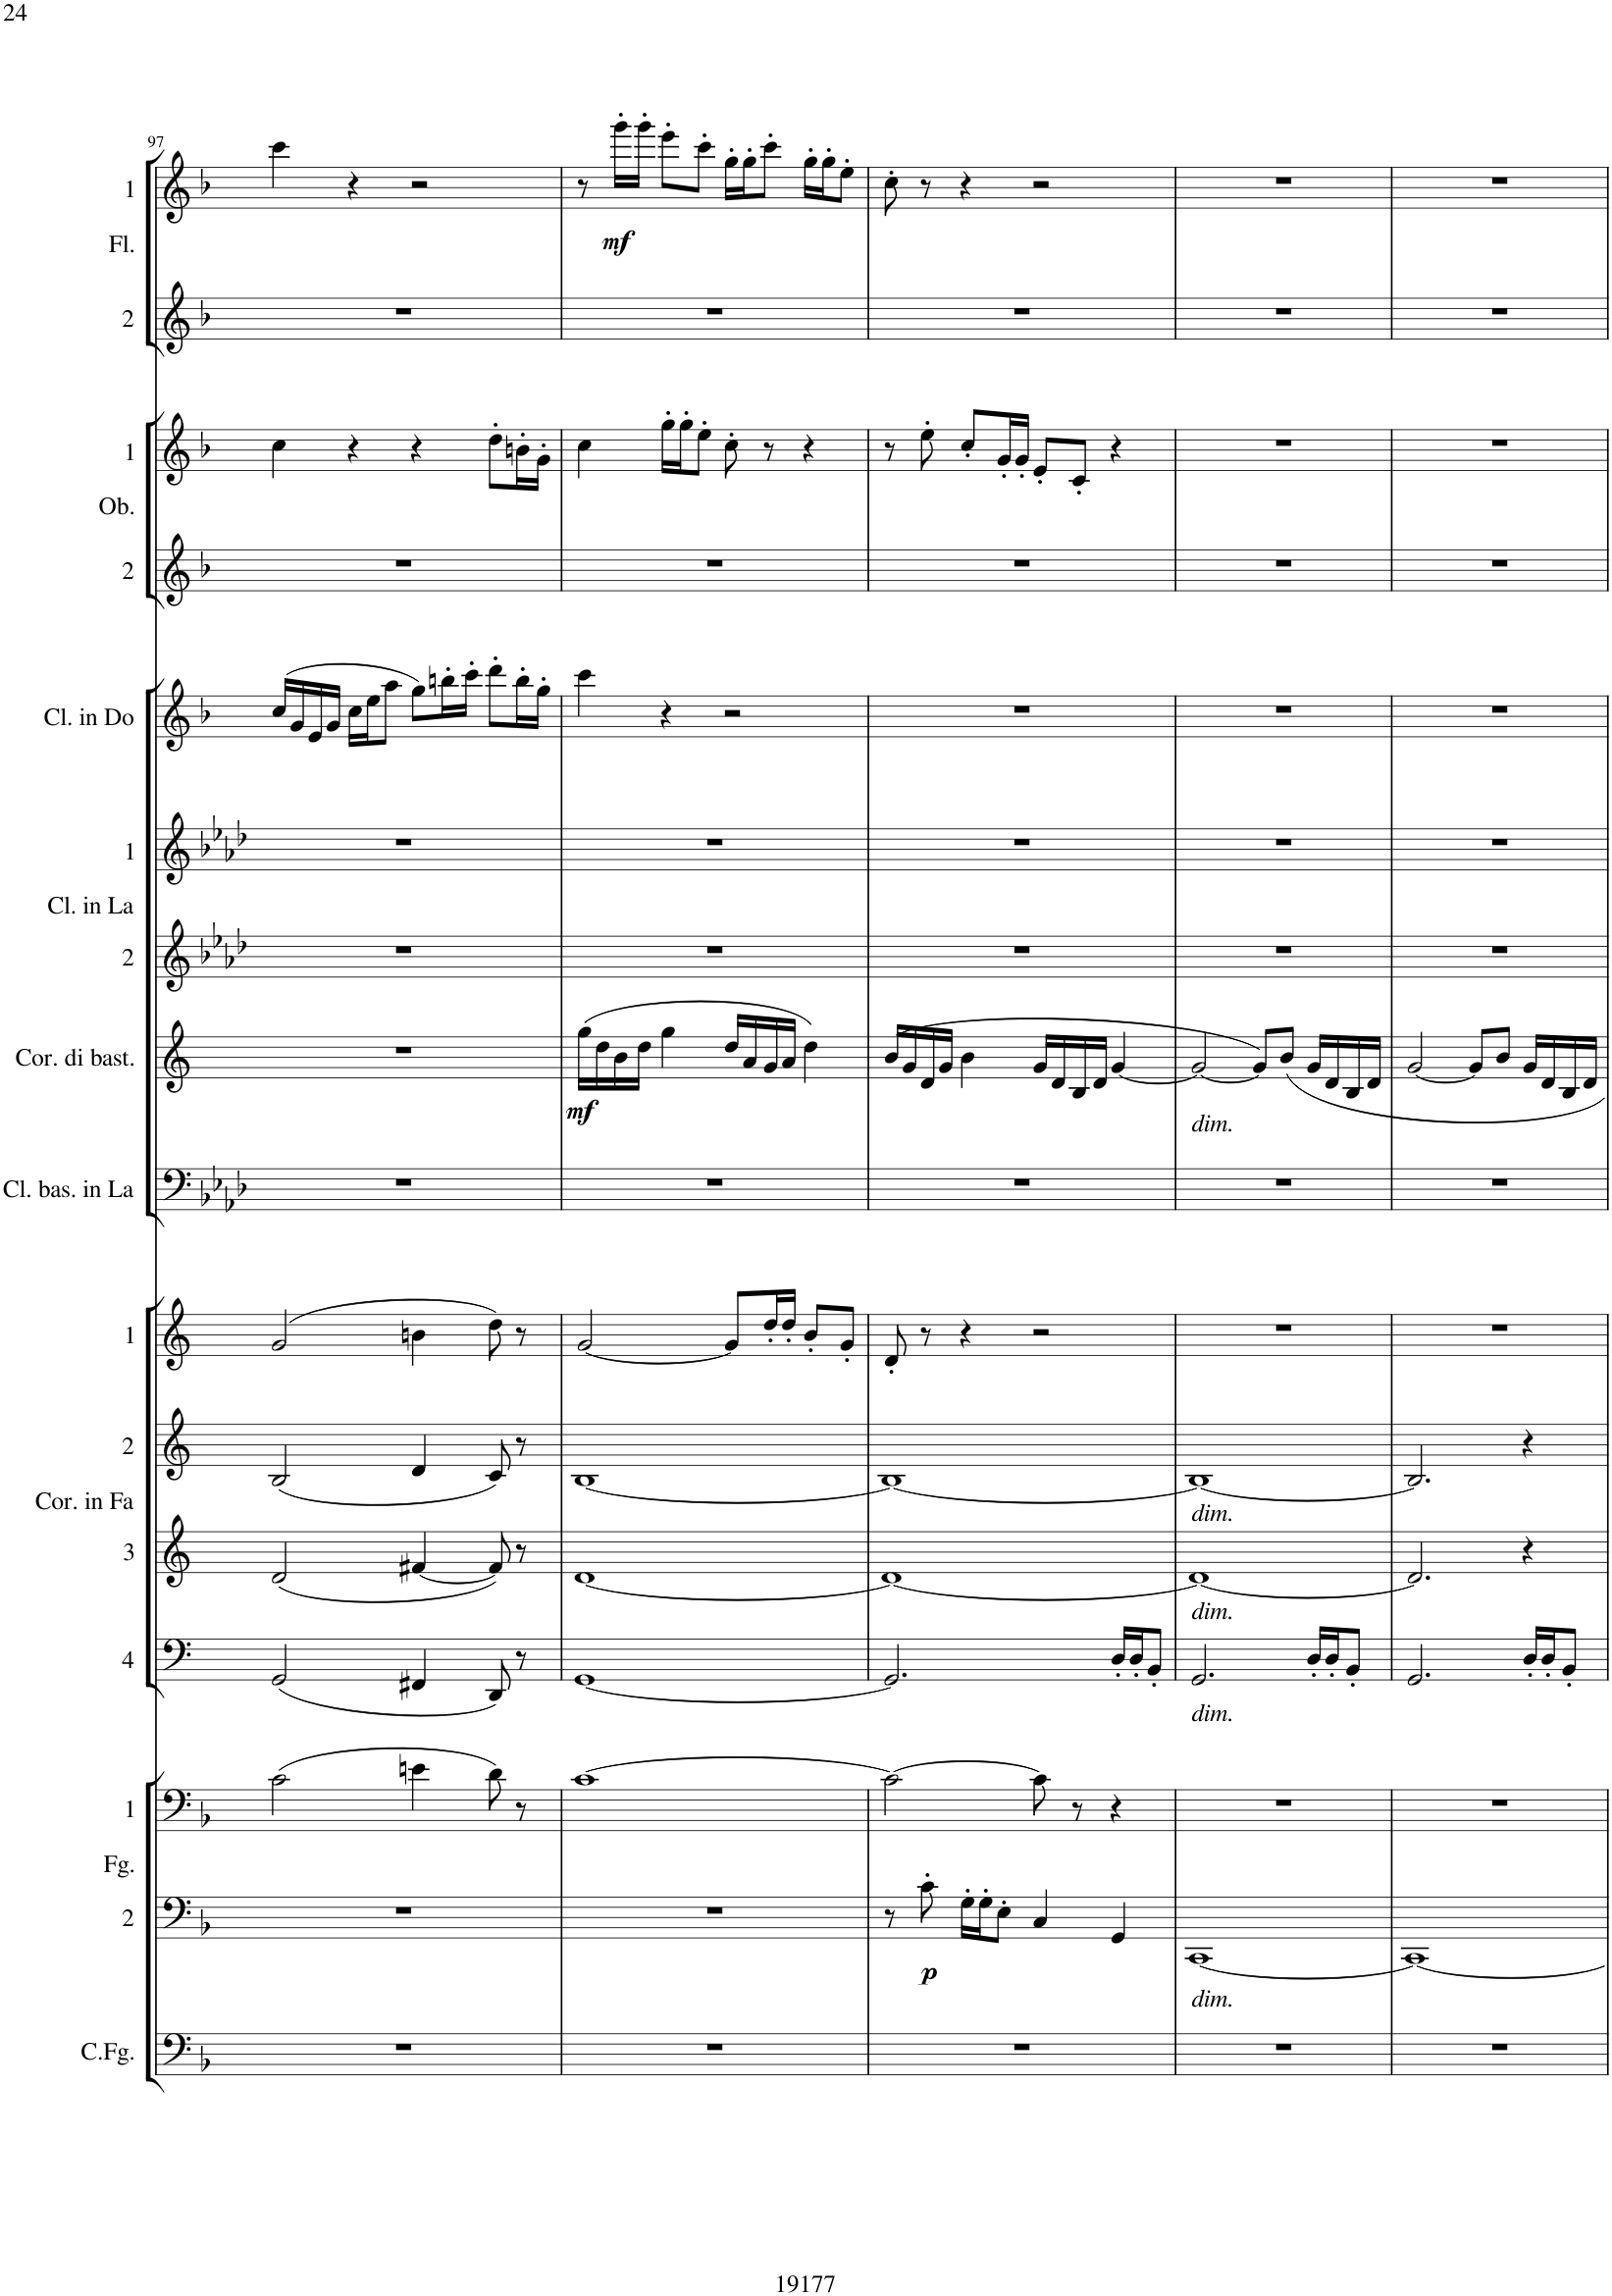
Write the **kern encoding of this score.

**kern	**kern	**dynam	**kern	**kern	**kern	**kern	**kern	**kern	**kern	**dynam	**kern	**kern	**kern	**kern	**kern	**kern	**kern	**dynam
*part16	*part15	*part15	*part14	*part13	*part12	*part11	*part10	*part9	*part8	*part8	*part7	*part6	*part5	*part4	*part3	*part2	*part1	*part1
*staff16	*staff15	*staff15	*staff14	*staff13	*staff12	*staff11	*staff10	*staff9	*staff8	*staff8	*staff7	*staff6	*staff5	*staff4	*staff3	*staff2	*staff1	*staff1
*I"Contrafagotto	*I"2	*	*I"1  Fagotti	*I"4	*I"3	*I"2  Corni in Fa	*I"1	*I"Clarinetto basso in La	*I"Corno di bassetto	*	*I"2	*I"1  Clarinetti in La	*I"Clarinetto in Do	*I"2	*I"1  Oboi	*I"2	*I"1  Flauti	*
*I'C.Fg.	*	*	*I'1  Fg.	*	*	*I'2  Cor. in Fa	*	*I'Cl. bas. in La	*I'Cor. di bast.	*	*	*I'1  Cl. in La	*I'Cl. in Do	*	*I'1  Ob.	*	*I'1  Fl.	*
!!LO:PB:g=z
*clefF4	*clefF4	*	*clefF4	*clefF4	*clefG2	*clefG2	*clefG2	*clefF4	*clefG2	*	*clefG2	*clefG2	*clefG2	*clefG2	*clefG2	*clefG2	*clefG2	*
*Trd7c12	*	*	*	*Trd4c7	*Trd4c7	*Trd4c7	*Trd4c7	*Trd2c3	*Trd4c7	*	*Trd2c3	*Trd2c3	*Trd1c2	*	*	*	*	*
*k[b-]	*k[b-]	*	*k[b-]	*k[]	*k[]	*k[]	*k[]	*k[b-e-a-d-]	*k[]	*	*k[b-e-a-d-]	*k[b-e-a-d-]	*k[b-]	*k[b-]	*k[b-]	*k[b-]	*k[b-]	*
*M4/4	*M4/4	*	*M4/4	*M4/4	*M4/4	*M4/4	*M4/4	*M4/4	*M4/4	*	*M4/4	*M4/4	*M4/4	*M4/4	*M4/4	*M4/4	*M4/4	*
*met(c)	*met(c)	*	*met(c)	*met(c)	*met(c)	*met(c)	*met(c)	*met(c)	*met(c)	*	*met(c)	*met(c)	*met(c)	*	*	*met(c)	*met(c)	*
=97	=97	=97	=97	=97	=97	=97	=97	=97	=97	=97	=97	=97	=97	=97	=97	=97	=97	=97
1r	1r	.	(2c\	(2GG/	(2d/	(2B/	(2g/	1r	1r	.	1r	1r	(16cc/LL	1r	4cc\	1r	4ccc\	.
.	.	.	.	.	.	.	.	.	.	.	.	.	16g/	.	.	.	.	.
.	.	.	.	.	.	.	.	.	.	.	.	.	16e/	.	.	.	.	.
.	.	.	.	.	.	.	.	.	.	.	.	.	16g/JJ	.	.	.	.	.
.	.	.	.	.	.	.	.	.	.	.	.	.	16cc\LL	.	4r	.	4r	.
.	.	.	.	.	.	.	.	.	.	.	.	.	16ee\J	.	.	.	.	.
.	.	.	.	.	.	.	.	.	.	.	.	.	8aa\J	.	.	.	.	.
.	.	.	4en\	4FF#X/	[4f#X/	4d/	4bn\	.	.	.	.	.	8gg\L)	.	4r	.	2r	.
.	.	.	.	.	.	.	.	.	.	.	.	.	16bbn'\L	.	.	.	.	.
.	.	.	.	.	.	.	.	.	.	.	.	.	16ccc'\JJ	.	.	.	.	.
.	.	.	8d\)	8DD/)	8f#/])	8c/)	8dd\)	.	.	.	.	.	8ddd'\L	.	8dd'\L	.	.	.
.	.	.	8r	8r	8r	8r	8r	.	.	.	.	.	16bb'\L	.	16bn'\L	.	.	.
.	.	.	.	.	.	.	.	.	.	.	.	.	16gg'\JJ	.	16g'\JJ	.	.	.
=98	=98	=98	=98	=98	=98	=98	=98	=98	=98	=98	=98	=98	=98	=98	=98	=98	=98	=98
!	!	!	!	!	!	!	!	!	!	!LO:DY:b	!	!	!	!	!	!	!	!
1r	1r	.	[1c	[1GG	[1d	[1B	[2g/	1r	(16gg\LL	mf	1r	1r	4ccc\	1r	4cc\	1r	8r	.
.	.	.	.	.	.	.	.	.	16dd\	.	.	.	.	.	.	.	.	.
!	!	!	!	!	!	!	!	!	!	!	!	!	!	!	!	!	!	!LO:DY:b
.	.	.	.	.	.	.	.	.	16b\	.	.	.	.	.	.	.	16ggg'\LL	mf
.	.	.	.	.	.	.	.	.	16dd\JJ	.	.	.	.	.	.	.	16ggg'\JJ	.
.	.	.	.	.	.	.	.	.	4gg\	.	.	.	4r	.	16gg'\LL	.	8eee'\L	.
.	.	.	.	.	.	.	.	.	.	.	.	.	.	.	16gg'\J	.	.	.
.	.	.	.	.	.	.	.	.	.	.	.	.	.	.	8ee'\J	.	8ccc'\J	.
.	.	.	.	.	.	.	8g/L]	.	16dd/LL	.	.	.	2r	.	8cc'\	.	16gg'\LL	.
.	.	.	.	.	.	.	.	.	16a/	.	.	.	.	.	.	.	16gg'\J	.
.	.	.	.	.	.	.	16dd'/L	.	16g/	.	.	.	.	.	8r	.	8ccc'\J	.
.	.	.	.	.	.	.	16dd'/JJ	.	16a/JJ	.	.	.	.	.	.	.	.	.
.	.	.	.	.	.	.	8b'/L	.	4dd\)	.	.	.	.	.	4r	.	16gg'\LL	.
.	.	.	.	.	.	.	.	.	.	.	.	.	.	.	.	.	16gg'\J	.
.	.	.	.	.	.	.	8g'/J	.	.	.	.	.	.	.	.	.	8ee'\J	.
=99	=99	=99	=99	=99	=99	=99	=99	=99	=99	=99	=99	=99	=99	=99	=99	=99	=99	=99
1r	8r	.	2c\_	2.GG/]	1d_	1B_	8d'/	1r	(16b/LL	.	1r	1r	1r	1r	8r	1r	8cc'\	.
.	.	.	.	.	.	.	.	.	16g/	.	.	.	.	.	.	.	.	.
!	!	!LO:DY:b	!	!	!	!	!	!	!	!	!	!	!	!	!	!	!	!
.	8c'\	p	.	.	.	.	8r	.	16d/	.	.	.	.	.	8ee'\	.	8r	.
.	.	.	.	.	.	.	.	.	16g/JJ	.	.	.	.	.	.	.	.	.
.	16G'\LL	.	.	.	.	.	4r	.	4b\	.	.	.	.	.	8cc'/L	.	4r	.
.	16G'\J	.	.	.	.	.	.	.	.	.	.	.	.	.	.	.	.	.
.	8E'\J	.	.	.	.	.	.	.	.	.	.	.	.	.	16g'/L	.	.	.
.	.	.	.	.	.	.	.	.	.	.	.	.	.	.	16g'/JJ	.	.	.
.	4C/	.	8c\]	.	.	.	2r	.	16g/LL	.	.	.	.	.	8e'/L	.	2r	.
.	.	.	.	.	.	.	.	.	16d/	.	.	.	.	.	.	.	.	.
.	.	.	8r	.	.	.	.	.	16B/	.	.	.	.	.	8c'/J	.	.	.
.	.	.	.	.	.	.	.	.	16d/JJ	.	.	.	.	.	.	.	.	.
.	4GG/	.	4r	16D'/LL	.	.	.	.	[4g/	.	.	.	.	.	4r	.	.	.
.	.	.	.	16D'/J	.	.	.	.	.	.	.	.	.	.	.	.	.	.
.	.	.	.	8BB'/J	.	.	.	.	.	.	.	.	.	.	.	.	.	.
=100	=100	=100	=100	=100	=100	=100	=100	=100	=100	=100	=100	=100	=100	=100	=100	=100	=100	=100
!	!	!	!	!	!	!	!	!	!LO:TX:b:i:t=dim.	!	!	!	!	!	!	!	!	!
!	!	!	!	!	!	!LO:TX:b:i:t=dim.	!	!	!	!	!	!	!	!	!	!	!	!
!	!	!	!	!	!LO:TX:b:i:t=dim.	!	!	!	!	!	!	!	!	!	!	!	!	!
!	!	!	!	!LO:TX:b:i:t=dim.	!	!	!	!	!	!	!	!	!	!	!	!	!	!
!	!LO:TX:b:i:t=dim.	!	!	!	!	!	!	!	!	!	!	!	!	!	!	!	!	!
1r	[1CC	.	1r	2.GG/	1d_	1B_	1r	1r	2g/_	.	1r	1r	1r	1r	1r	1r	1r	.
.	.	.	.	.	.	.	.	.	8g/L])	.	.	.	.	.	.	.	.	.
.	.	.	.	.	.	.	.	.	8b/J	.	.	.	.	.	.	.	.	.
.	.	.	.	16D'/LL	.	.	.	.	16g/LL	.	.	.	.	.	.	.	.	.
.	.	.	.	16D'/J	.	.	.	.	16d/	.	.	.	.	.	.	.	.	.
.	.	.	.	8BB'/J	.	.	.	.	16B/	.	.	.	.	.	.	.	.	.
.	.	.	.	.	.	.	.	.	16d/JJ	.	.	.	.	.	.	.	.	.
=101	=101	=101	=101	=101	=101	=101	=101	=101	=101	=101	=101	=101	=101	=101	=101	=101	=101	=101
1r	1CC_	.	1r	2.GG/	2.d/]	2.B/]	1r	1r	[2g/	.	1r	1r	1r	1r	1r	1r	1r	.
.	.	.	.	.	.	.	.	.	8g/L]	.	.	.	.	.	.	.	.	.
.	.	.	.	.	.	.	.	.	8b/J	.	.	.	.	.	.	.	.	.
.	.	.	.	16D'/LL	4r	4r	.	.	16g/LL	.	.	.	.	.	.	.	.	.
.	.	.	.	16D'/J	.	.	.	.	16d/	.	.	.	.	.	.	.	.	.
.	.	.	.	8BB'/J	.	.	.	.	16B/	.	.	.	.	.	.	.	.	.
.	.	.	.	.	.	.	.	.	16d/JJ	.	.	.	.	.	.	.	.	.
=	=	=	=	=	=	=	=	=	=	=	=	=	=	=	=	=	=	=
*-	*-	*-	*-	*-	*-	*-	*-	*-	*-	*-	*-	*-	*-	*-	*-	*-	*-	*-
